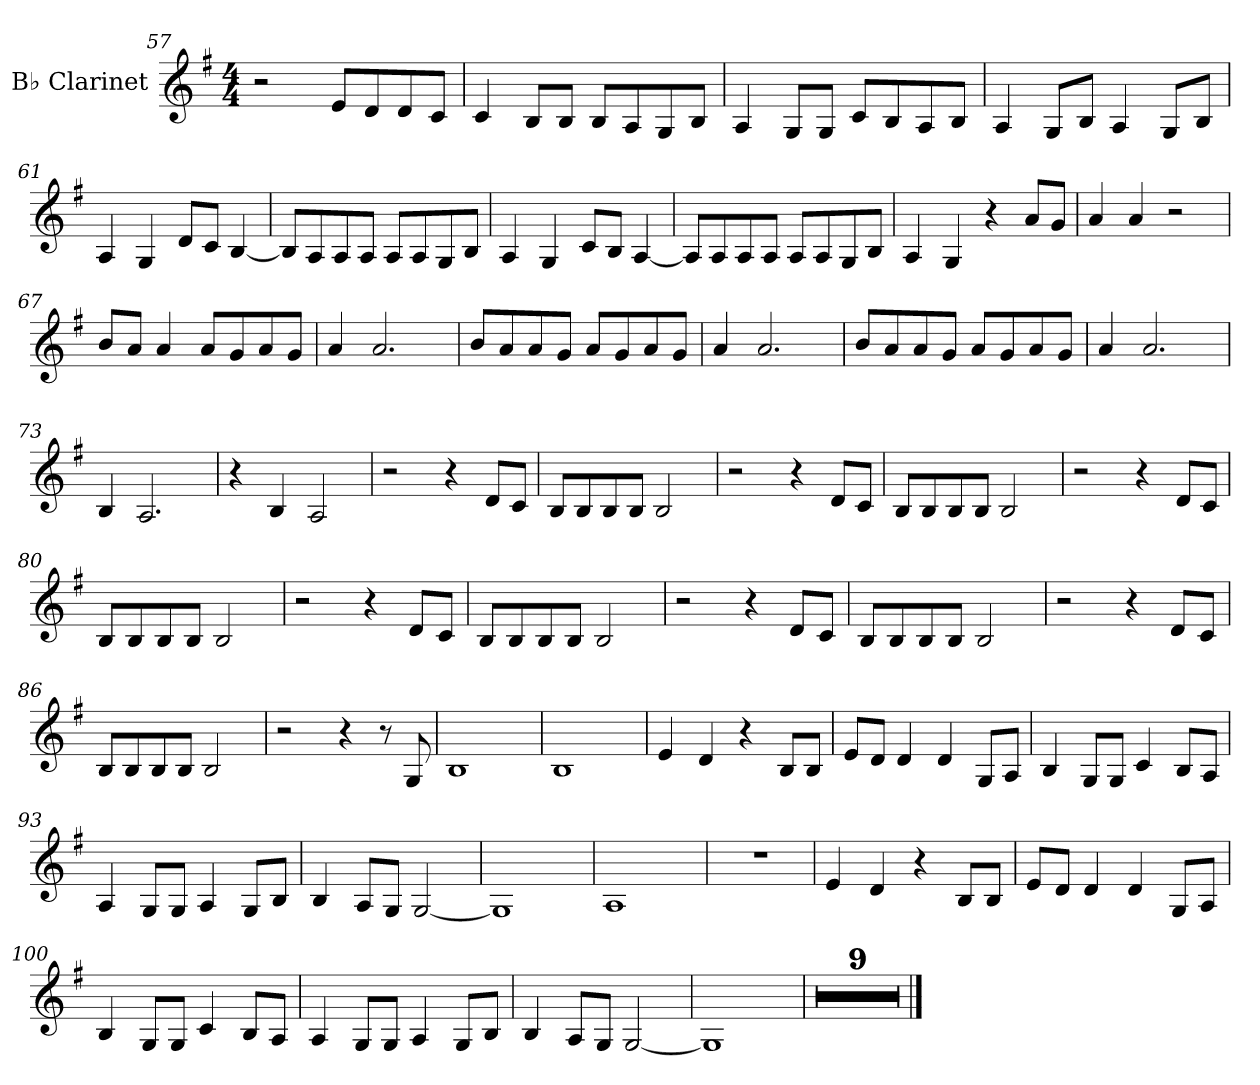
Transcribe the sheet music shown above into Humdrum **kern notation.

**kern
*part1
*staff1
*I"B♭ Clarinet
*I'B♭ Cl.
*clefG2
*ITrd1c2
*k[b-]
*M4/4
=57
2r
8d/L
8c/
8c/
8B-/J
!!LO:LB:g=z
=58
4B-/
8A/L
8A/J
8A/L
8G/
8F/
8A/J
=59
4G/
8F/L
8F/J
8B-/L
8A/
8G/
8A/J
=60
4G/
8F/L
8A/J
4G/
8F/L
8A/J
=61
4G/
4F/
8c/L
8B-/J
[4A/
=62
8A/L]
8G/
8G/
8G/J
8G/L
8G/
8F/
8A/J
=63
4G/
4F/
8B-/L
8A/J
[4G/
!!LO:LB:g=z
=64
8G/L]
8G/
8G/
8G/J
8G/L
8G/
8F/
8A/J
=65
4G/
4F/
4r
8g/L
8f/J
=66
4g/
4g/
2r
=67
8a:/L
8g/J
4g/
8g/L
8f/
8g/
8f/J
=68
4g/
2.g/
=69
8a/L
8g/
8g/
8f/J
8g/L
8f/
8g/
8f/J
=70
4g/
2.g/
=71
8a:/L
8g/
8g/
8f/J
8g/L
8f/
8g/
8f/J
=72
4g/
2.g/
!!LO:LB:g=z
=73
4A/
2.G/
=74
4r
4A/
2G/
=75
2r
4r
8c/L
8B-/J
=76
8A/L
8A/
8A/
8A/J
2A/
=77
2r
4r
8c/L
8B-/J
=78
8A/L
8A/
8A/
8A/J
2A/
=79
2r
4r
8c/L
8B-/J
=80
8A/L
8A/
8A/
8A/J
2A/
=81
2r
4r
8c/L
8B-/J
!!LO:LB:g=z
=82
8A/L
8A/
8A/
8A/J
2A/
=83
2r
4r
8c/L
8B-/J
=84
8A/L
8A/
8A/
8A/J
2A/
=85
2r
4r
8c/L
8B-/J
=86
8A/L
8A/
8A/
8A/J
2A/
=87
2r
4r
8r
8F/
=88
1A
=89
1A:
=90
4d:/
4c/
4r
8A/L
8A/J
!!LO:LB:g=z
=91
8d/L
8c/J
4c/
4c/
8F/L
8G/J
=92
4A/
8F/L
8F/J
4B-/
8A/L
8G/J
=93
4G/
8F/L
8F/J
4G/
8F/L
8A/J
=94
4A/
8G/L
8F/J
[2F/
=95
1F]
=96
1G:
=97
1r
=98
4d:/
4c/
4r
8A/L
8A/J
=99
8d/L
8c/J
4c/
4c/
8F/L
8G/J
!!LO:LB:g=z
=100
4A/
8F/L
8F/J
4B-/
8A/L
8G/J
=101
4G/
8F/L
8F/J
4G/
8F/L
8A/J
=102
4A/
8G/L
8F/J
[2F/
=103
1F]
=104
1r
=105
1r
=106
1r
=107
1r
=108
1r
=109
1r
=110
1r
=111
1r
=112
1r
==
*-
